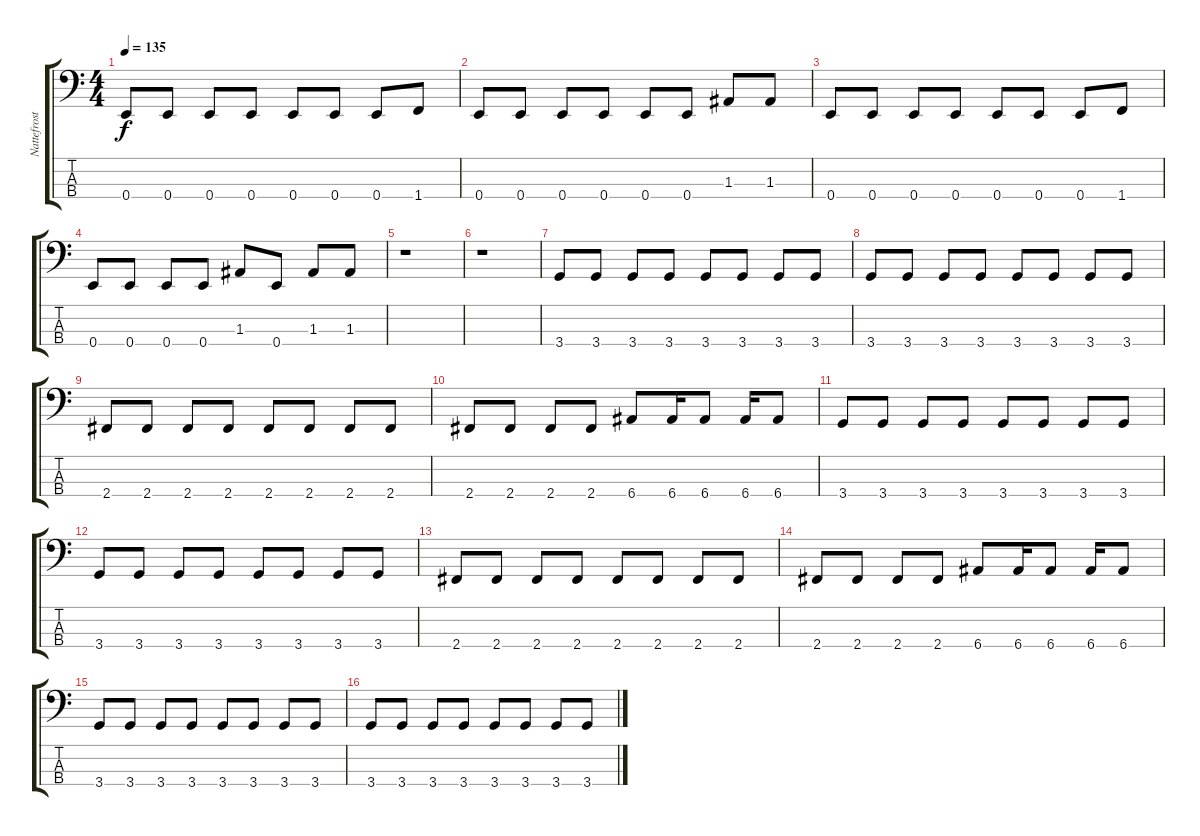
\track ("Nattefrost" "Nattefrost") {instrument electricbasspick}
\staff {score tabs}
\tuning (G2 D2 A1 E1) {hide}
\ts (4 4)
\tempo 135
\clef f4
\ks c
0.4.8{dy f} 0.4.8 0.4.8 0.4.8 0.4.8 0.4.8 0.4.8 1.4.8 |
0.4.8 0.4.8 0.4.8 0.4.8 0.4.8 0.4.8 1.3.8 1.3.8 |
0.4.8 0.4.8 0.4.8 0.4.8 0.4.8 0.4.8 0.4.8 1.4.8 |
0.4.8 0.4.8 0.4.8 0.4.8 1.3.8 0.4.8 1.3.8 1.3.8 |
r.1 |
r.1 |
3.4.8 3.4.8 3.4.8 3.4.8 3.4.8 3.4.8 3.4.8 3.4.8 |
3.4.8 3.4.8 3.4.8 3.4.8 3.4.8 3.4.8 3.4.8 3.4.8 |
2.4.8 2.4.8 2.4.8 2.4.8 2.4.8 2.4.8 2.4.8 2.4.8 |
2.4.8 2.4.8 2.4.8 2.4.8 6.4.8 6.4.16 6.4.8 6.4.16 6.4.8 |
3.4.8 3.4.8 3.4.8 3.4.8 3.4.8 3.4.8 3.4.8 3.4.8 |
3.4.8 3.4.8 3.4.8 3.4.8 3.4.8 3.4.8 3.4.8 3.4.8 |
2.4.8 2.4.8 2.4.8 2.4.8 2.4.8 2.4.8 2.4.8 2.4.8 |
2.4.8 2.4.8 2.4.8 2.4.8 6.4.8 6.4.16 6.4.8 6.4.16 6.4.8 |
3.4.8 3.4.8 3.4.8 3.4.8 3.4.8 3.4.8 3.4.8 3.4.8 |
3.4.8 3.4.8 3.4.8 3.4.8 3.4.8 3.4.8 3.4.8 3.4.8
